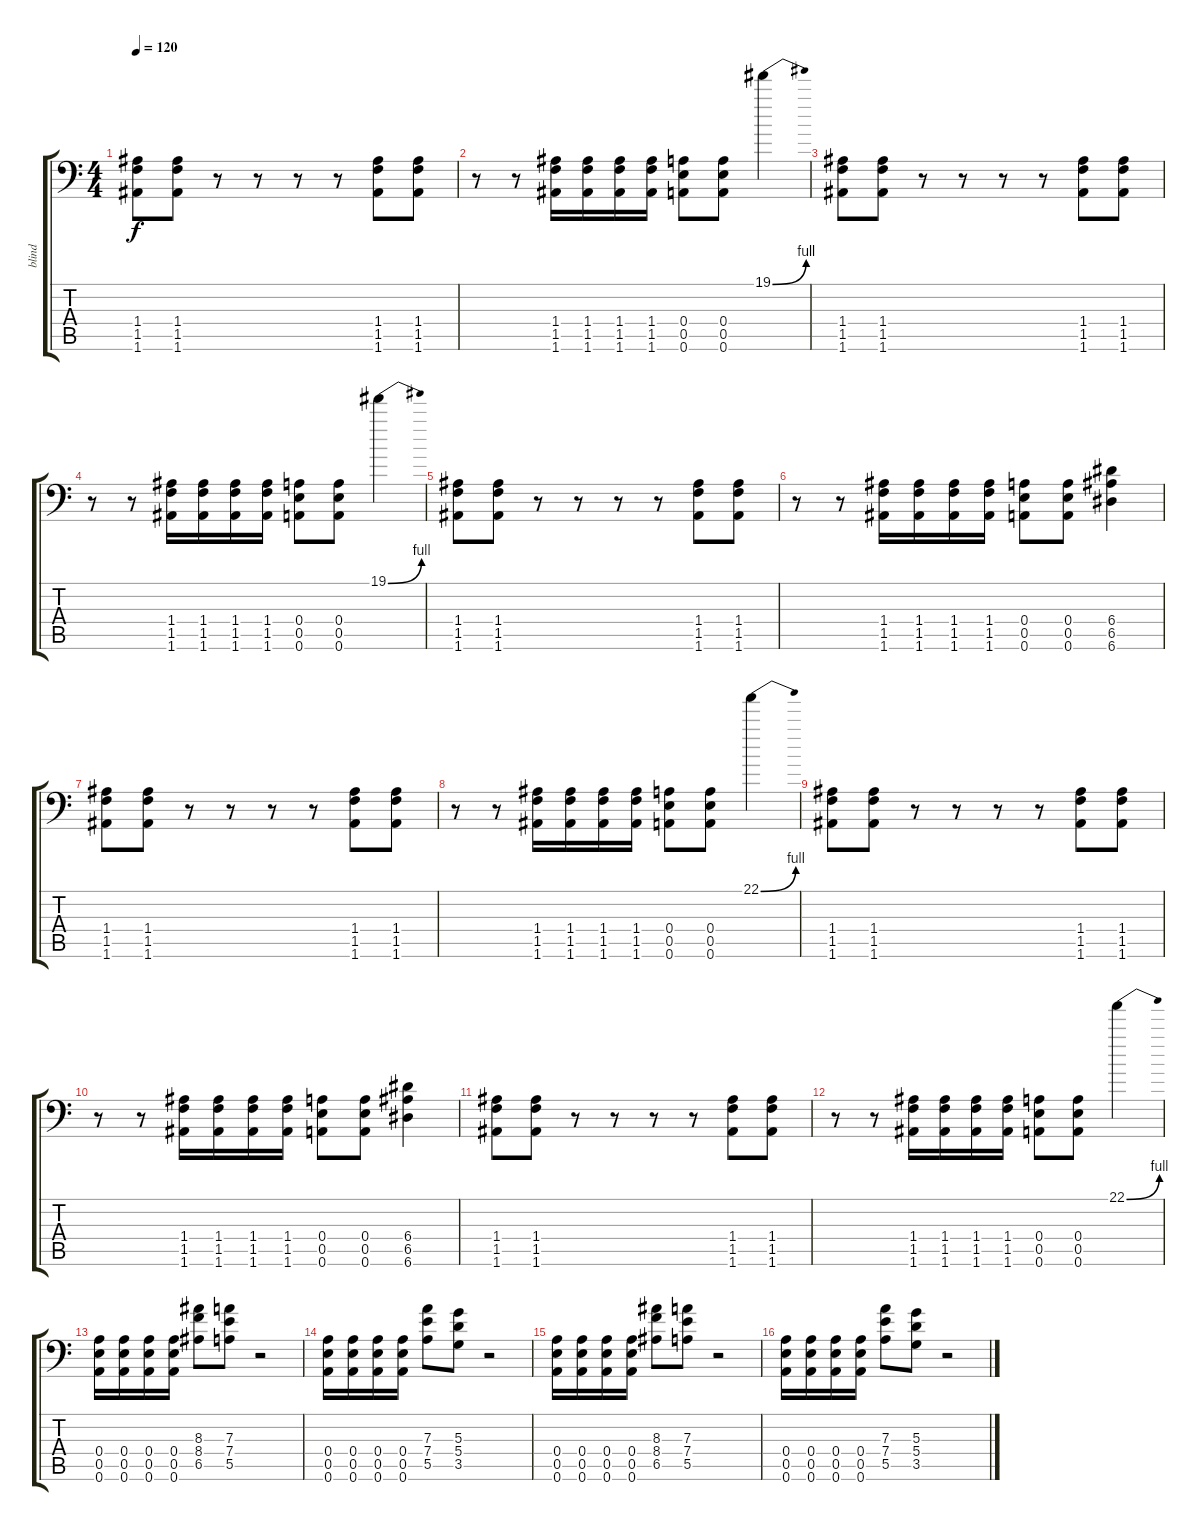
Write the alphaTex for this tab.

\track ("blind" "blind") {instrument distortionguitar}
\staff {score tabs}
\tuning (B3 Gb3 D3 A2 E2 A1) {hide}
\ts (4 4)
\tempo 120
\clef f4
\ks c
(1.4 1.5 1.6).8{dy f} (1.4 1.5 1.6).8 r.8 r.8 r.8 r.8 (1.4 1.5 1.6).8 (1.4 1.5 1.6).8 |
r.8 r.8 (1.4 1.5 1.6).16 (1.4 1.5 1.6).16 (1.4 1.5 1.6).16 (1.4 1.5 1.6).16 (0.4 0.5 0.6).8 (0.4 0.5 0.6).8 19.1{be (bend 0 0 60 4)}.4 |
(1.4 1.5 1.6).8 (1.4 1.5 1.6).8 r.8 r.8 r.8 r.8 (1.4 1.5 1.6).8 (1.4 1.5 1.6).8 |
r.8 r.8 (1.4 1.5 1.6).16 (1.4 1.5 1.6).16 (1.4 1.5 1.6).16 (1.4 1.5 1.6).16 (0.4 0.5 0.6).8 (0.4 0.5 0.6).8 19.1{be (bend 0 0 60 4)}.4 |
(1.4 1.5 1.6).8 (1.4 1.5 1.6).8 r.8 r.8 r.8 r.8 (1.4 1.5 1.6).8 (1.4 1.5 1.6).8 |
r.8 r.8 (1.4 1.5 1.6).16 (1.4 1.5 1.6).16 (1.4 1.5 1.6).16 (1.4 1.5 1.6).16 (0.4 0.5 0.6).8 (0.4 0.5 0.6).8 (6.4 6.5 6.6).4 |
(1.4 1.5 1.6).8 (1.4 1.5 1.6).8 r.8 r.8 r.8 r.8 (1.4 1.5 1.6).8 (1.4 1.5 1.6).8 |
r.8 r.8 (1.4 1.5 1.6).16 (1.4 1.5 1.6).16 (1.4 1.5 1.6).16 (1.4 1.5 1.6).16 (0.4 0.5 0.6).8 (0.4 0.5 0.6).8 22.1{be (bend 0 0 60 4)}.4 |
(1.4 1.5 1.6).8 (1.4 1.5 1.6).8 r.8 r.8 r.8 r.8 (1.4 1.5 1.6).8 (1.4 1.5 1.6).8 |
r.8 r.8 (1.4 1.5 1.6).16 (1.4 1.5 1.6).16 (1.4 1.5 1.6).16 (1.4 1.5 1.6).16 (0.4 0.5 0.6).8 (0.4 0.5 0.6).8 (6.4 6.5 6.6).4 |
(1.4 1.5 1.6).8 (1.4 1.5 1.6).8 r.8 r.8 r.8 r.8 (1.4 1.5 1.6).8 (1.4 1.5 1.6).8 |
r.8 r.8 (1.4 1.5 1.6).16 (1.4 1.5 1.6).16 (1.4 1.5 1.6).16 (1.4 1.5 1.6).16 (0.4 0.5 0.6).8 (0.4 0.5 0.6).8 22.1{be (bend 0 0 60 4)}.4 |
(0.4 0.5 0.6).16{instrument distortionguitar} (0.4 0.5 0.6).16 (0.4 0.5 0.6).16 (0.4 0.5 0.6).16 (8.3 8.4 6.5).8 (7.3 7.4 5.5).8 r.2 |
(0.4 0.5 0.6).16 (0.4 0.5 0.6).16 (0.4 0.5 0.6).16 (0.4 0.5 0.6).16 (7.3 7.4 5.5).8 (5.3 5.4 3.5).8 r.2 |
(0.4 0.5 0.6).16 (0.4 0.5 0.6).16 (0.4 0.5 0.6).16 (0.4 0.5 0.6).16 (8.3 8.4 6.5).8 (7.3 7.4 5.5).8 r.2 |
(0.4 0.5 0.6).16 (0.4 0.5 0.6).16 (0.4 0.5 0.6).16 (0.4 0.5 0.6).16 (7.3 7.4 5.5).8 (5.3 5.4 3.5).8 r.2
